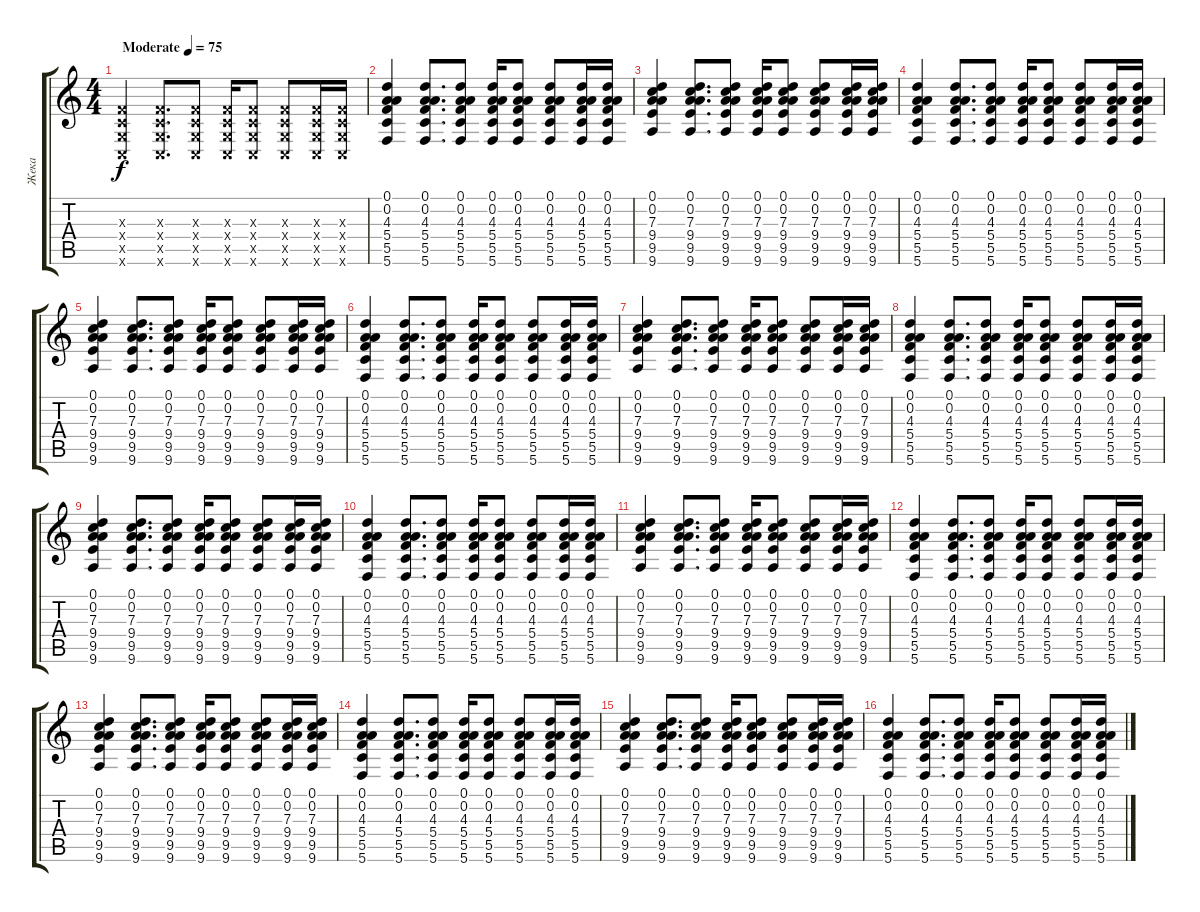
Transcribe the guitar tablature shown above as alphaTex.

\track ("Жека" "Жека") {instrument acousticguitarsteel}
\staff {score tabs}
\tuning (D4 A3 F3 C3 G2 C2) {hide}
\ts (4 4)
\tempo (75 "Moderate")
\clef g2
\ks c
(0.3{x} 0.4{x} 0.5{x} 0.6{x}).4{dy f instrument acousticguitarsteel} (0.3{x} 0.4{x} 0.5{x} 0.6{x}).8{d} (0.3{x} 0.4{x} 0.5{x} 0.6{x}).8 (0.3{x} 0.4{x} 0.5{x} 0.6{x}).16 (0.3{x} 0.4{x} 0.5{x} 0.6{x}).8 (0.3{x} 0.4{x} 0.5{x} 0.6{x}).8 (0.3{x} 0.4{x} 0.5{x} 0.6{x}).16 (0.3{x} 0.4{x} 0.5{x} 0.6{x}).16 |
(0.1 0.2 4.3 5.4 5.5 5.6).4 (0.1 0.2 4.3 5.4 5.5 5.6).8{d} (0.1 0.2 4.3 5.4 5.5 5.6).8 (0.1 0.2 4.3 5.4 5.5 5.6).16 (0.1 0.2 4.3 5.4 5.5 5.6).8 (0.1 0.2 4.3 5.4 5.5 5.6).8 (0.1 0.2 4.3 5.4 5.5 5.6).16 (0.1 0.2 4.3 5.4 5.5 5.6).16 |
(0.1 0.2 7.3 9.4 9.5 9.6).4 (0.1 0.2 7.3 9.4 9.5 9.6).8{d} (0.1 0.2 7.3 9.4 9.5 9.6).8 (0.1 0.2 7.3 9.4 9.5 9.6).16 (0.1 0.2 7.3 9.4 9.5 9.6).8 (0.1 0.2 7.3 9.4 9.5 9.6).8 (0.1 0.2 7.3 9.4 9.5 9.6).16 (0.1 0.2 7.3 9.4 9.5 9.6).16 |
(0.1 0.2 4.3 5.4 5.5 5.6).4 (0.1 0.2 4.3 5.4 5.5 5.6).8{d} (0.1 0.2 4.3 5.4 5.5 5.6).8 (0.1 0.2 4.3 5.4 5.5 5.6).16 (0.1 0.2 4.3 5.4 5.5 5.6).8 (0.1 0.2 4.3 5.4 5.5 5.6).8 (0.1 0.2 4.3 5.4 5.5 5.6).16 (0.1 0.2 4.3 5.4 5.5 5.6).16 |
(0.1 0.2 7.3 9.4 9.5 9.6).4 (0.1 0.2 7.3 9.4 9.5 9.6).8{d} (0.1 0.2 7.3 9.4 9.5 9.6).8 (0.1 0.2 7.3 9.4 9.5 9.6).16 (0.1 0.2 7.3 9.4 9.5 9.6).8 (0.1 0.2 7.3 9.4 9.5 9.6).8 (0.1 0.2 7.3 9.4 9.5 9.6).16 (0.1 0.2 7.3 9.4 9.5 9.6).16 |
(0.1 0.2 4.3 5.4 5.5 5.6).4 (0.1 0.2 4.3 5.4 5.5 5.6).8{d} (0.1 0.2 4.3 5.4 5.5 5.6).8 (0.1 0.2 4.3 5.4 5.5 5.6).16 (0.1 0.2 4.3 5.4 5.5 5.6).8 (0.1 0.2 4.3 5.4 5.5 5.6).8 (0.1 0.2 4.3 5.4 5.5 5.6).16 (0.1 0.2 4.3 5.4 5.5 5.6).16 |
(0.1 0.2 7.3 9.4 9.5 9.6).4 (0.1 0.2 7.3 9.4 9.5 9.6).8{d} (0.1 0.2 7.3 9.4 9.5 9.6).8 (0.1 0.2 7.3 9.4 9.5 9.6).16 (0.1 0.2 7.3 9.4 9.5 9.6).8 (0.1 0.2 7.3 9.4 9.5 9.6).8 (0.1 0.2 7.3 9.4 9.5 9.6).16 (0.1 0.2 7.3 9.4 9.5 9.6).16 |
(0.1 0.2 4.3 5.4 5.5 5.6).4 (0.1 0.2 4.3 5.4 5.5 5.6).8{d} (0.1 0.2 4.3 5.4 5.5 5.6).8 (0.1 0.2 4.3 5.4 5.5 5.6).16 (0.1 0.2 4.3 5.4 5.5 5.6).8 (0.1 0.2 4.3 5.4 5.5 5.6).8 (0.1 0.2 4.3 5.4 5.5 5.6).16 (0.1 0.2 4.3 5.4 5.5 5.6).16 |
(0.1 0.2 7.3 9.4 9.5 9.6).4 (0.1 0.2 7.3 9.4 9.5 9.6).8{d} (0.1 0.2 7.3 9.4 9.5 9.6).8 (0.1 0.2 7.3 9.4 9.5 9.6).16 (0.1 0.2 7.3 9.4 9.5 9.6).8 (0.1 0.2 7.3 9.4 9.5 9.6).8 (0.1 0.2 7.3 9.4 9.5 9.6).16 (0.1 0.2 7.3 9.4 9.5 9.6).16 |
(0.1 0.2 4.3 5.4 5.5 5.6).4 (0.1 0.2 4.3 5.4 5.5 5.6).8{d} (0.1 0.2 4.3 5.4 5.5 5.6).8 (0.1 0.2 4.3 5.4 5.5 5.6).16 (0.1 0.2 4.3 5.4 5.5 5.6).8 (0.1 0.2 4.3 5.4 5.5 5.6).8 (0.1 0.2 4.3 5.4 5.5 5.6).16 (0.1 0.2 4.3 5.4 5.5 5.6).16 |
(0.1 0.2 7.3 9.4 9.5 9.6).4 (0.1 0.2 7.3 9.4 9.5 9.6).8{d} (0.1 0.2 7.3 9.4 9.5 9.6).8 (0.1 0.2 7.3 9.4 9.5 9.6).16 (0.1 0.2 7.3 9.4 9.5 9.6).8 (0.1 0.2 7.3 9.4 9.5 9.6).8 (0.1 0.2 7.3 9.4 9.5 9.6).16 (0.1 0.2 7.3 9.4 9.5 9.6).16 |
(0.1 0.2 4.3 5.4 5.5 5.6).4 (0.1 0.2 4.3 5.4 5.5 5.6).8{d} (0.1 0.2 4.3 5.4 5.5 5.6).8 (0.1 0.2 4.3 5.4 5.5 5.6).16 (0.1 0.2 4.3 5.4 5.5 5.6).8 (0.1 0.2 4.3 5.4 5.5 5.6).8 (0.1 0.2 4.3 5.4 5.5 5.6).16 (0.1 0.2 4.3 5.4 5.5 5.6).16 |
(0.1 0.2 7.3 9.4 9.5 9.6).4 (0.1 0.2 7.3 9.4 9.5 9.6).8{d} (0.1 0.2 7.3 9.4 9.5 9.6).8 (0.1 0.2 7.3 9.4 9.5 9.6).16 (0.1 0.2 7.3 9.4 9.5 9.6).8 (0.1 0.2 7.3 9.4 9.5 9.6).8 (0.1 0.2 7.3 9.4 9.5 9.6).16 (0.1 0.2 7.3 9.4 9.5 9.6).16 |
(0.1 0.2 4.3 5.4 5.5 5.6).4 (0.1 0.2 4.3 5.4 5.5 5.6).8{d} (0.1 0.2 4.3 5.4 5.5 5.6).8 (0.1 0.2 4.3 5.4 5.5 5.6).16 (0.1 0.2 4.3 5.4 5.5 5.6).8 (0.1 0.2 4.3 5.4 5.5 5.6).8 (0.1 0.2 4.3 5.4 5.5 5.6).16 (0.1 0.2 4.3 5.4 5.5 5.6).16 |
(0.1 0.2 7.3 9.4 9.5 9.6).4 (0.1 0.2 7.3 9.4 9.5 9.6).8{d} (0.1 0.2 7.3 9.4 9.5 9.6).8 (0.1 0.2 7.3 9.4 9.5 9.6).16 (0.1 0.2 7.3 9.4 9.5 9.6).8 (0.1 0.2 7.3 9.4 9.5 9.6).8 (0.1 0.2 7.3 9.4 9.5 9.6).16 (0.1 0.2 7.3 9.4 9.5 9.6).16 |
(0.1 0.2 4.3 5.4 5.5 5.6).4 (0.1 0.2 4.3 5.4 5.5 5.6).8{d} (0.1 0.2 4.3 5.4 5.5 5.6).8 (0.1 0.2 4.3 5.4 5.5 5.6).16 (0.1 0.2 4.3 5.4 5.5 5.6).8 (0.1 0.2 4.3 5.4 5.5 5.6).8 (0.1 0.2 4.3 5.4 5.5 5.6).16 (0.1 0.2 4.3 5.4 5.5 5.6).16
